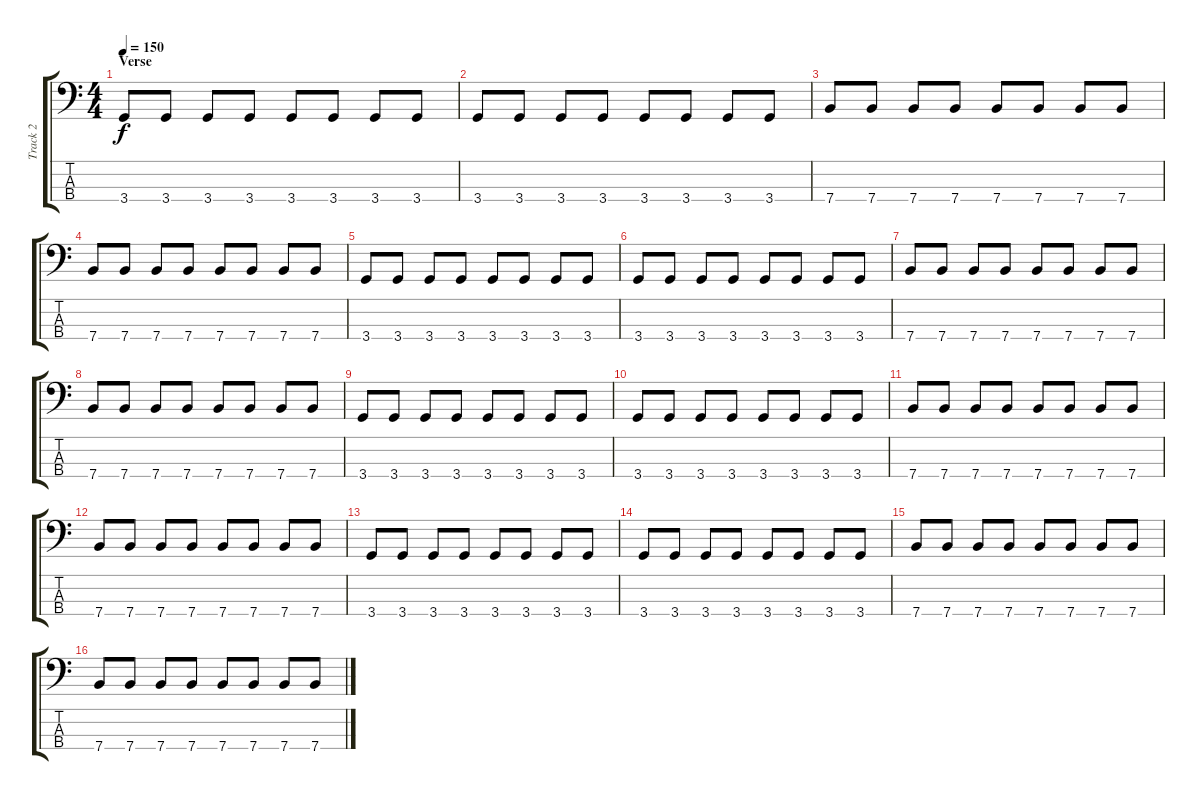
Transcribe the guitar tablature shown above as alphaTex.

\track ("Track 2" "Track 2") {instrument electricbasspick bank 255}
\staff {score tabs}
\tuning (G2 D2 A1 E1) {hide}
\ts (4 4)
\section ("" "Verse")
\tempo 150
\clef f4
\ks c
3.4.8{dy f} 3.4.8 3.4.8 3.4.8 3.4.8 3.4.8 3.4.8 3.4.8 |
3.4.8 3.4.8 3.4.8 3.4.8 3.4.8 3.4.8 3.4.8 3.4.8 |
7.4.8 7.4.8 7.4.8 7.4.8 7.4.8 7.4.8 7.4.8 7.4.8 |
7.4.8 7.4.8 7.4.8 7.4.8 7.4.8 7.4.8 7.4.8 7.4.8 |
3.4.8 3.4.8 3.4.8 3.4.8 3.4.8 3.4.8 3.4.8 3.4.8 |
3.4.8 3.4.8 3.4.8 3.4.8 3.4.8 3.4.8 3.4.8 3.4.8 |
7.4.8 7.4.8 7.4.8 7.4.8 7.4.8 7.4.8 7.4.8 7.4.8 |
7.4.8 7.4.8 7.4.8 7.4.8 7.4.8 7.4.8 7.4.8 7.4.8 |
3.4.8 3.4.8 3.4.8 3.4.8 3.4.8 3.4.8 3.4.8 3.4.8 |
3.4.8 3.4.8 3.4.8 3.4.8 3.4.8 3.4.8 3.4.8 3.4.8 |
7.4.8 7.4.8 7.4.8 7.4.8 7.4.8 7.4.8 7.4.8 7.4.8 |
7.4.8 7.4.8 7.4.8 7.4.8 7.4.8 7.4.8 7.4.8 7.4.8 |
3.4.8 3.4.8 3.4.8 3.4.8 3.4.8 3.4.8 3.4.8 3.4.8 |
3.4.8 3.4.8 3.4.8 3.4.8 3.4.8 3.4.8 3.4.8 3.4.8 |
7.4.8 7.4.8 7.4.8 7.4.8 7.4.8 7.4.8 7.4.8 7.4.8 |
7.4.8 7.4.8 7.4.8 7.4.8 7.4.8 7.4.8 7.4.8 7.4.8
